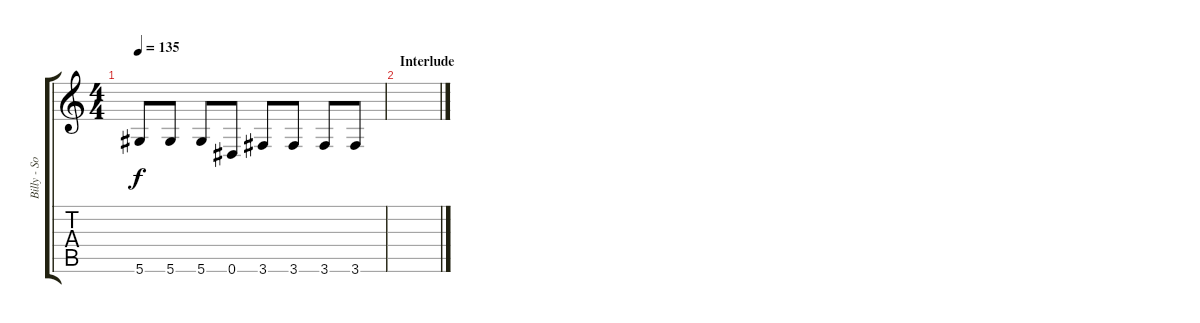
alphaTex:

\track ("Billy - Solo Guitar" "Billy - So") {instrument overdrivenguitar}
\staff {score tabs}
\tuning (Eb4 Bb3 Gb3 Db3 Ab2 Eb2) {hide}
\ts (4 4)
\tempo 135
\clef g2
\ks c
5.6.8{dy f} 5.6.8 5.6.8 0.6.8 3.6.8 3.6.8 3.6.8 3.6.8 |
\section ("" "Interlude")
